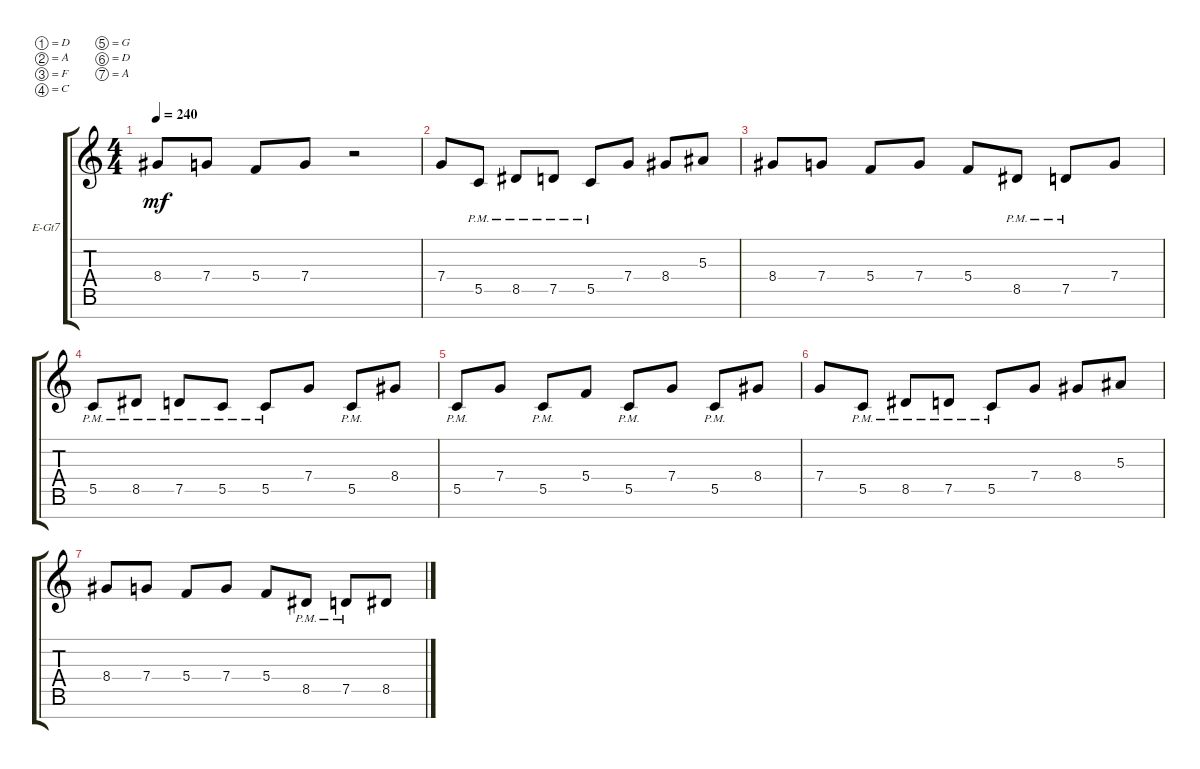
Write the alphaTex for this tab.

\defaultSystemsLayout 4
\bracketExtendMode groupsimilarinstruments
\firstSystemTrackNameOrientation horizontal
\otherSystemsTrackNameOrientation horizontal
\track ("Electric Guitar" "E-Gt7") {instrument distortionguitar}
\staff {score tabs}
\tuning (D4 A3 F3 C3 G2 D2 A1)
\ts (4 4)
\tempo 240
\clef g2
\ks c
8.4.8{dy mf} 7.4.8 5.4.8 7.4.8 r.2 |
7.4.8 5.5{pm}.8 8.5{pm}.8 7.5{pm}.8 5.5{pm}.8 7.4.8 8.4.8 5.3.8 |
8.4.8 7.4.8 5.4.8 7.4.8 5.4.8 8.5{pm}.8 7.5{pm}.8 7.4.8 |
5.5{pm}.8 8.5{pm}.8 7.5{pm}.8 5.5{pm}.8 5.5{pm}.8 7.4.8 5.5{pm}.8 8.4.8 |
5.5{pm}.8 7.4.8 5.5{pm}.8 5.4.8 5.5{pm}.8 7.4.8 5.5{pm}.8 8.4.8 |
7.4.8 5.5{pm}.8 8.5{pm}.8 7.5{pm}.8 5.5{pm}.8 7.4.8 8.4.8 5.3.8 |
8.4.8 7.4.8 5.4.8 7.4.8 5.4.8 8.5{pm}.8 7.5{pm}.8 8.5.8
